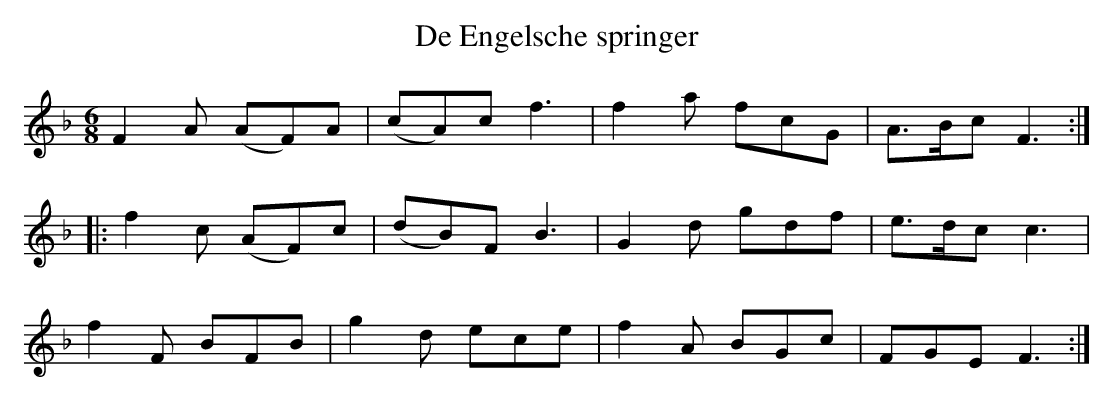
X:1
T:De Engelsche springer
M:6/8
K:Fmaj
F2A (AF)A|(cA)c f3|f2a fcG|A>Bc F3:|
|:f2c (AF)c|(dB)F B3|G2d gdf|e>dc c3|
f2F BFB|g2d ece|f2A BGc|FGE F3:|
